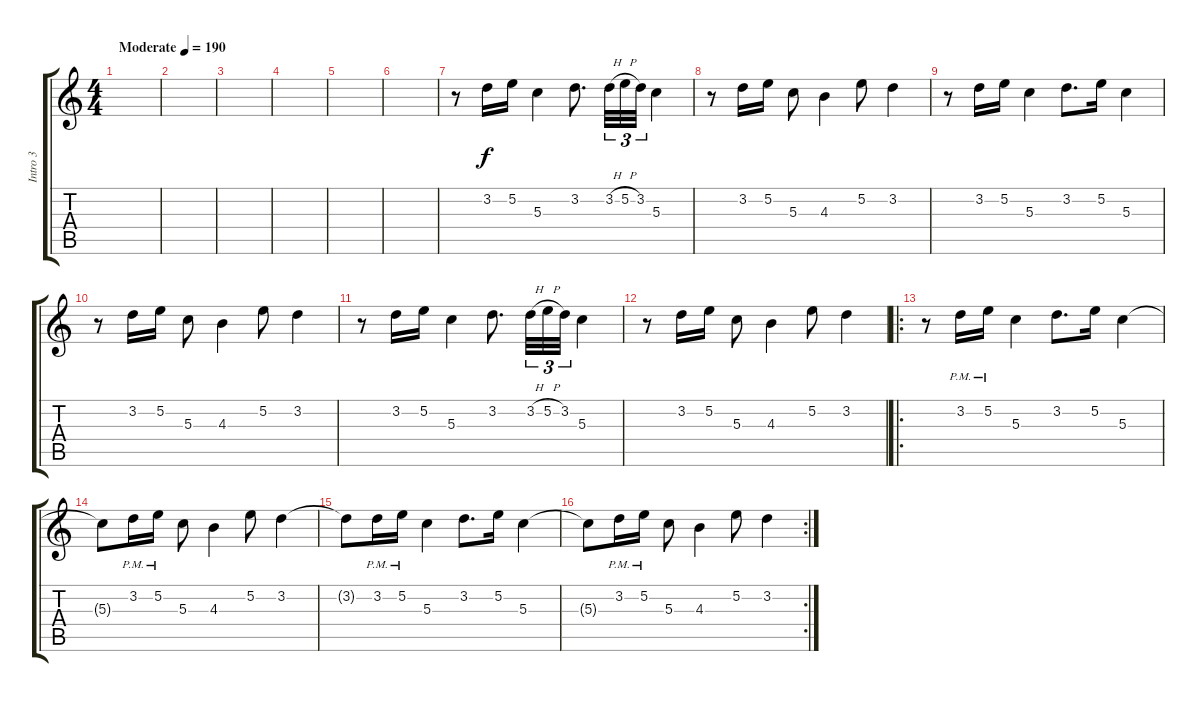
\track ("Intro 3" "Intro 3") {instrument acousticguitarsteel}
\staff {score tabs}
\tuning (E4 B3 G3 D3 A2 E2) {hide}
\ts (4 4)
\tempo (190 "Moderate")
\tempo 70
\tempo (190 "Moderate")
\clef g2
\ks c
|
|
|
|
|
|
r.8 3.2.16 5.2.16 5.3.4 3.2.8{d} 3.2{h}.32{tu (3 2)} 5.2{h}.32{tu (3 2)} 3.2.32{tu (3 2)} 5.3.4 |
r.8 3.2.16 5.2.16 5.3.8 4.3.4 5.2.8 3.2.4 |
r.8 3.2.16 5.2.16 5.3.4 3.2.8{d} 5.2.16 5.3.4 |
r.8 3.2.16 5.2.16 5.3.8 4.3.4 5.2.8 3.2.4 |
r.8 3.2.16 5.2.16 5.3.4 3.2.8{d} 3.2{h}.32{tu (3 2)} 5.2{h}.32{tu (3 2)} 3.2.32{tu (3 2)} 5.3.4 |
r.8 3.2.16 5.2.16 5.3.8 4.3.4 5.2.8 3.2.4 |
\ro
r.8{volume 5 instrument distortionguitar} 3.2{pm}.16 5.2{pm}.16 5.3.4 3.2.8{d} 5.2.16 5.3.4 |
5.3{t}.8 3.2{pm}.16 5.2{pm}.16 5.3.8 4.3.4 5.2.8 3.2.4 |
3.2{t}.8 3.2{pm}.16 5.2{pm}.16 5.3.4 3.2.8{d} 5.2.16 5.3.4 |
\rc 2
5.3{t}.8 3.2{pm}.16 5.2{pm}.16 5.3.8 4.3.4 5.2.8 3.2.4
